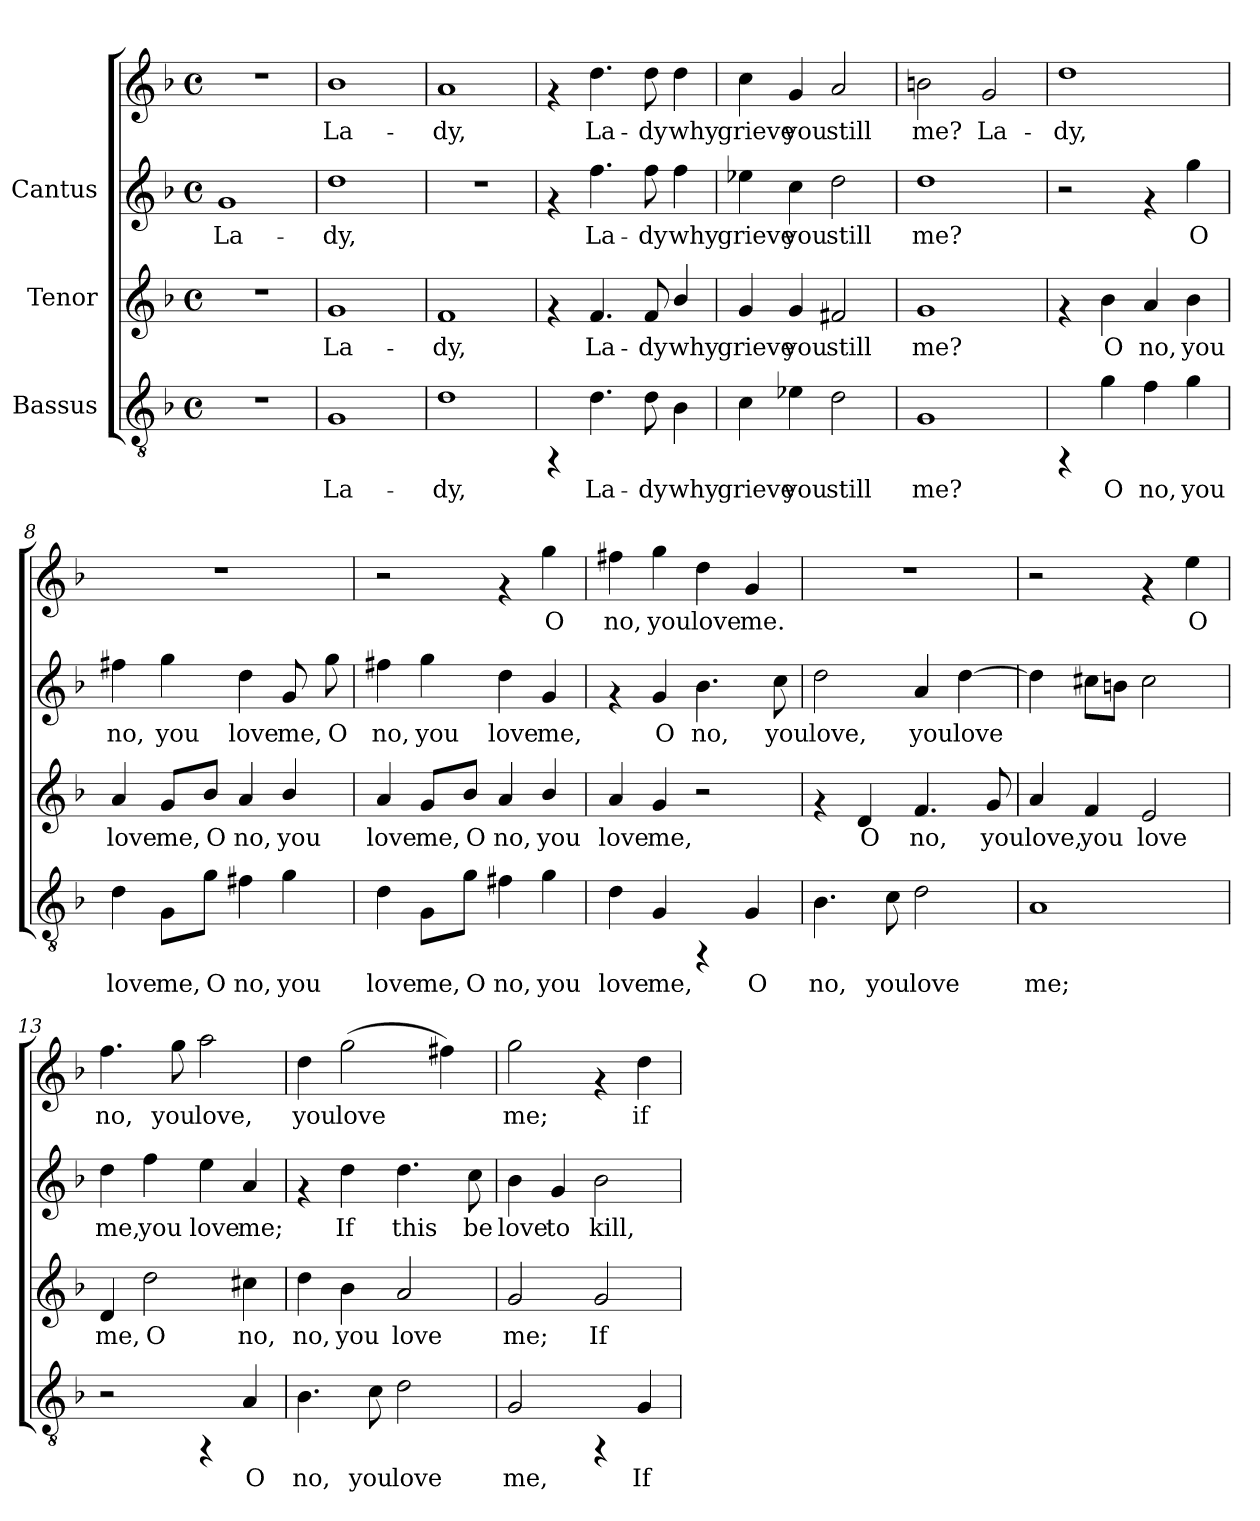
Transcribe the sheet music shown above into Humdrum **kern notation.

**kern	**text	**kern	**text	**kern	**text	**kern	**text
*part3	*part3	*part2	*part2	*part1	*part1	*part1	*part1
*staff4	*staff4	*staff3	*staff3	*staff2	*staff2	*staff1	*staff1
*I"Bassus	*	*I"Tenor	*	*I"Cantus	*	*	*
!!LO:PB:g=z
*stria5	*	*stria5	*	*stria5	*	*stria5	*
*clefGv2	*	*clefG2	*	*clefG2	*	*clefG2	*
*k[b-]	*	*k[b-]	*	*k[b-]	*	*k[b-]	*
*F:	*	*F:	*	*F:	*	*F:	*
*M4/4	*	*M4/4	*	*M4/4	*	*M4/4	*
*met(c)	*	*met(c)	*	*met(c)	*	*met(c)	*
*MM132	*	*MM132	*	*MM132	*	*MM132	*
=1	=1	=1	=1	=1	=1	=1	=1
!	!	!	!	!	!LO:LY:b:cj	!	!
1r	.	1r	.	1g	La-	1r	.
=2	=2	=2	=2	=2	=2	=2	=2
!	!LO:LY:b:cj	!	!LO:LY:b:cj	!	!LO:LY:b:cj	!	!LO:LY:b:cj
1G	La-	1g	La-	1dd	-dy,	1b-	-La-
=3	=3	=3	=3	=3	=3	=3	=3
!	!LO:LY:b:cj	!	!LO:LY:b:cj	!	!	!	!LO:LY:b:cj
1d	-dy,	1f	-dy,	1r	.	1a	dy,
=4	=4	=4	=4	=4	=4	=4	=4
4rFF	.	4rf	.	4rf	.	4rf	.
!	!LO:LY:b:cj	!	!LO:LY:b:cj	!	!LO:LY:b:cj	!	!LO:LY:b:cj
4.d\	La-	4.f/	La-	4.ff\	La-	4.dd\	La-
!	!LO:LY:b:cj	!	!LO:LY:b:cj	!	!LO:LY:b:cj	!	!LO:LY:b:cj
8d\	-dy	8f/	-dy	8ff\	-dy	8dd\	-dy
!	!LO:LY:b:cj	!	!LO:LY:b:cj	!	!LO:LY:b:cj	!	!LO:LY:b:cj
4B-\	why	4b-/	why	4ff\	why	4dd\	why
=5	=5	=5	=5	=5	=5	=5	=5
!	!LO:LY:b:cj	!	!LO:LY:b:cj	!	!LO:LY:b:cj	!	!LO:LY:b:cj
4c\	grieve	4g/	grieve	4ee-X\	grieve	4cc\	grieve
!	!LO:LY:b:cj	!	!LO:LY:b:cj	!	!LO:LY:b:cj	!	!LO:LY:b:cj
4e-X\	you	4g/	you	4cc\	you	4g/	you
!	!LO:LY:b:cj	!	!LO:LY:b:cj	!	!LO:LY:b:cj	!	!LO:LY:b:cj
2d\	still	2f#X/	still	2dd\	still	2a/	still
=6	=6	=6	=6	=6	=6	=6	=6
!	!LO:LY:b:cj	!	!LO:LY:b:cj	!	!LO:LY:b:cj	!	!LO:LY:b:cj
1G	me?	1g	me?	1dd	-me?	2bn\	me?
!	!	!	!	!	!	!	!LO:LY:b:cj
.	.	.	.	.	.	2g/	La-
!!LO:LB:g=z
=7	=7	=7	=7	=7	=7	=7	=7
!	!	!	!	!	!	!	!LO:LY:b:cj
4rFF	.	4rf	.	2r	.	1dd	dy,
!	!LO:LY:b:cj	!	!LO:LY:b:cj	!	!	!	!
4g\	O	4b-\	O	.	.	.	.
!	!LO:LY:b:cj	!	!LO:LY:b:cj	!	!	!	!
4f\	no,	4a/	no,	4rf	.	.	.
!	!LO:LY:b:cj	!	!LO:LY:b:cj	!	!LO:LY:b:cj	!	!
4g\	you	4b-\	you	4gg\	O	.	.
=8	=8	=8	=8	=8	=8	=8	=8
!	!LO:LY:b:cj	!	!LO:LY:b:cj	!	!LO:LY:b:cj	!	!
4d\	love	4a/	love	4ff#X\	no,	1r	.
!	!LO:LY:b:cj	!	!LO:LY:b:cj	!	!LO:LY:b:cj	!	!
8G\L	me,	8g/L	me,	4gg\	you	.	.
!	!LO:LY:b:cj	!	!LO:LY:b:cj	!	!	!	!
8g\J	O	8b-/J	O	.	.	.	.
!	!LO:LY:b:cj	!	!LO:LY:b:cj	!	!LO:LY:b:cj	!	!
4f#X\	no,	4a/	no,	4dd\	love	.	.
!	!LO:LY:b:cj	!	!LO:LY:b:cj	!	!LO:LY:b:cj	!	!
4g\	you	4b-/	you	8g/	me,	.	.
!	!	!	!	!	!LO:LY:b:cj	!	!
.	.	.	.	8gg\	O	.	.
=9	=9	=9	=9	=9	=9	=9	=9
!	!LO:LY:b:cj	!	!LO:LY:b:cj	!	!LO:LY:b:cj	!	!
4d\	love	4a/	love	4ff#X\	no,	2r	.
!	!LO:LY:b:cj	!	!LO:LY:b:cj	!	!LO:LY:b:cj	!	!
8G\L	me,	8g/L	me,	4gg\	you	.	.
!	!LO:LY:b:cj	!	!LO:LY:b:cj	!	!	!	!
8g\J	O	8b-/J	O	.	.	.	.
!	!LO:LY:b:cj	!	!LO:LY:b:cj	!	!LO:LY:b:cj	!	!
4f#X\	no,	4a/	no,	4dd\	love	4rf	.
!	!LO:LY:b:cj	!	!LO:LY:b:cj	!	!LO:LY:b:cj	!	!LO:LY:b:cj
4g\	you	4b-/	you	4g/	me,	4gg\	O
=10	=10	=10	=10	=10	=10	=10	=10
!	!LO:LY:b:cj	!	!LO:LY:b:cj	!	!	!	!LO:LY:b:cj
4d\	love	4a/	love	4rf	.	4ff#X\	no,
!	!LO:LY:b:cj	!	!LO:LY:b:cj	!	!LO:LY:b:cj	!	!LO:LY:b:cj
4G/	me,	4g/	me,	4g/	O	4gg\	you
!	!	!	!	!	!LO:LY:b:cj	!	!LO:LY:b:cj
4rFF	.	2r	.	4.b-\	no,	4dd\	love
!	!LO:LY:b:cj	!	!	!	!	!	!LO:LY:b:cj
4G/	O	.	.	.	.	4g/	me.
!	!	!	!	!	!LO:LY:b:cj	!	!
.	.	.	.	8cc\	you	.	.
!!LO:LB:g=z
=11	=11	=11	=11	=11	=11	=11	=11
!	!LO:LY:b:cj	!	!	!	!LO:LY:b:cj	!	!
4.B-\	no,	4rf	.	2dd\	love,	1r	.
!	!	!	!LO:LY:b:cj	!	!	!	!
.	.	4d/	O	.	.	.	.
!	!LO:LY:b:cj	!	!	!	!	!	!
8c\	you	.	.	.	.	.	.
!	!LO:LY:b:cj	!	!LO:LY:b:cj	!	!LO:LY:b:cj	!	!
2d\	love	4.f/	no,	4a/	you	.	.
!	!	!	!	!	!LO:LY:b:cj	!	!
.	.	.	.	[>4dd\	love	.	.
!	!	!	!LO:LY:b:cj	!	!	!	!
.	.	8g/	you	.	.	.	.
=12	=12	=12	=12	=12	=12	=12	=12
!	!LO:LY:b:cj	!	!LO:LY:b:cj	!	!	!	!
1A	me;	4a/	love,	4dd\]	.	2r	.
!	!	!	!LO:LY:b:cj	!	!	!	!
.	.	4f/	you	8cc#X\L	.	.	.
.	.	.	.	8bn\J	.	.	.
!	!	!	!LO:LY:b:cj	!	!	!	!
.	.	2e/	love	2cc#\	.	4rf	.
!	!	!	!	!	!	!	!LO:LY:b:cj
.	.	.	.	.	.	4ee\	O
=13	=13	=13	=13	=13	=13	=13	=13
!	!	!	!LO:LY:b:cj	!	!LO:LY:b:cj	!	!LO:LY:b:cj
2r	.	4d/	me,	4dd\	me,	4.ff\	no,
!	!	!	!LO:LY:b:cj	!	!LO:LY:b:cj	!	!
.	.	2dd\	O	4ff\	you	.	.
!	!	!	!	!	!	!	!LO:LY:b:cj
.	.	.	.	.	.	8gg\	you
!	!	!	!	!	!LO:LY:b:cj	!	!LO:LY:b:cj
4rFF	.	.	.	4ee\	love	2aa\	love,
!	!LO:LY:b:cj	!	!LO:LY:b:cj	!	!LO:LY:b:cj	!	!
4A/	O	4cc#X\	no,	4a/	me;	.	.
=14	=14	=14	=14	=14	=14	=14	=14
!	!LO:LY:b:cj	!	!LO:LY:b:cj	!	!	!	!LO:LY:b:cj
4.B-\	no,	4dd\	no,	4rf	.	4dd\	you
!	!	!	!LO:LY:b:cj	!	!LO:LY:b:cj	!	!LO:LY:b:cj
.	.	4b-\	you	4dd\	If	(>2gg\	love
!	!LO:LY:b:cj	!	!	!	!	!	!
8c\	you	.	.	.	.	.	.
!	!LO:LY:b:cj	!	!LO:LY:b:cj	!	!LO:LY:b:cj	!	!
2d\	love	2a/	love	4.dd\	this	.	.
!	!	!	!	!	!	!	!LO:LY:b:cj
.	.	.	.	.	.	4ff#X\)	.
!	!	!	!	!	!LO:LY:b:cj	!	!
.	.	.	.	8cc\	be	.	.
!!LO:PB:g=z
=15	=15	=15	=15	=15	=15	=15	=15
!	!LO:LY:b:cj	!	!LO:LY:b:cj	!	!LO:LY:b:cj	!	!LO:LY:b:cj
2G/	me,	2g/	me;	4b-\	love	2gg\	me;
!	!	!	!	!	!LO:LY:b:cj	!	!
.	.	.	.	4g/	to	.	.
!	!	!	!LO:LY:b:cj	!	!LO:LY:b:cj	!	!
4rFF	.	2g/	If	2b-\	kill,	4rf	.
!	!LO:LY:b:cj	!	!	!	!	!	!LO:LY:b:cj
4G/	If	.	.	.	.	4dd\	if
=	=	=	=	=	=	=	=
*-	*-	*-	*-	*-	*-	*-	*-
